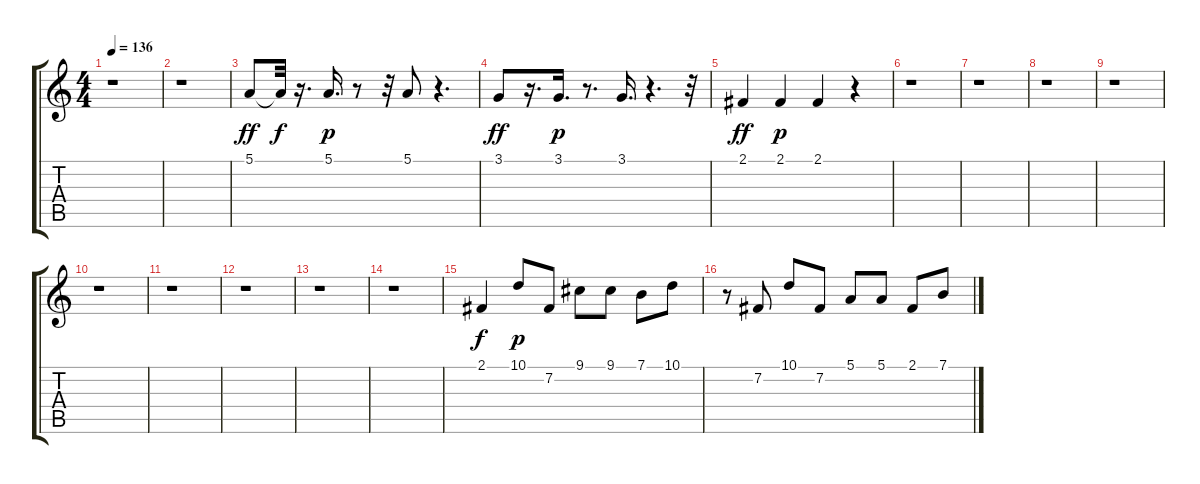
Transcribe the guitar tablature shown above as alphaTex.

\track "" {instrument xylophone}
\staff {score tabs}
\tuning (E4 B3 G3 D3 A2 E2) {hide}
\ts (4 4)
\tempo 136
\clef g2
\ks c
r.1{dy mf} |
r.1 |
5.1.8{dy ff} 5.1{t}.32{dy f} r.16{d} 5.1.16{d dy p} r.8 r.32 5.1.8 r.4{d} |
3.1.8{dy ff} r.16{d} 3.1.16{d dy p} r.8{d} 3.1.16{d} r.4{d} r.32 |
2.1.4{dy ff} 2.1.4{dy p} 2.1.4 r.4 |
r.1 |
r.1 |
r.1 |
r.1 |
r.1 |
r.1 |
r.1 |
r.1 |
r.1 |
2.1.4{dy f} 10.1.8{dy p} 7.2.8 9.1.8 9.1.8 7.1.8 10.1.8 |
r.8 7.2.8 10.1.8 7.2.8 5.1.8 5.1.8 2.1.8 7.1.8
